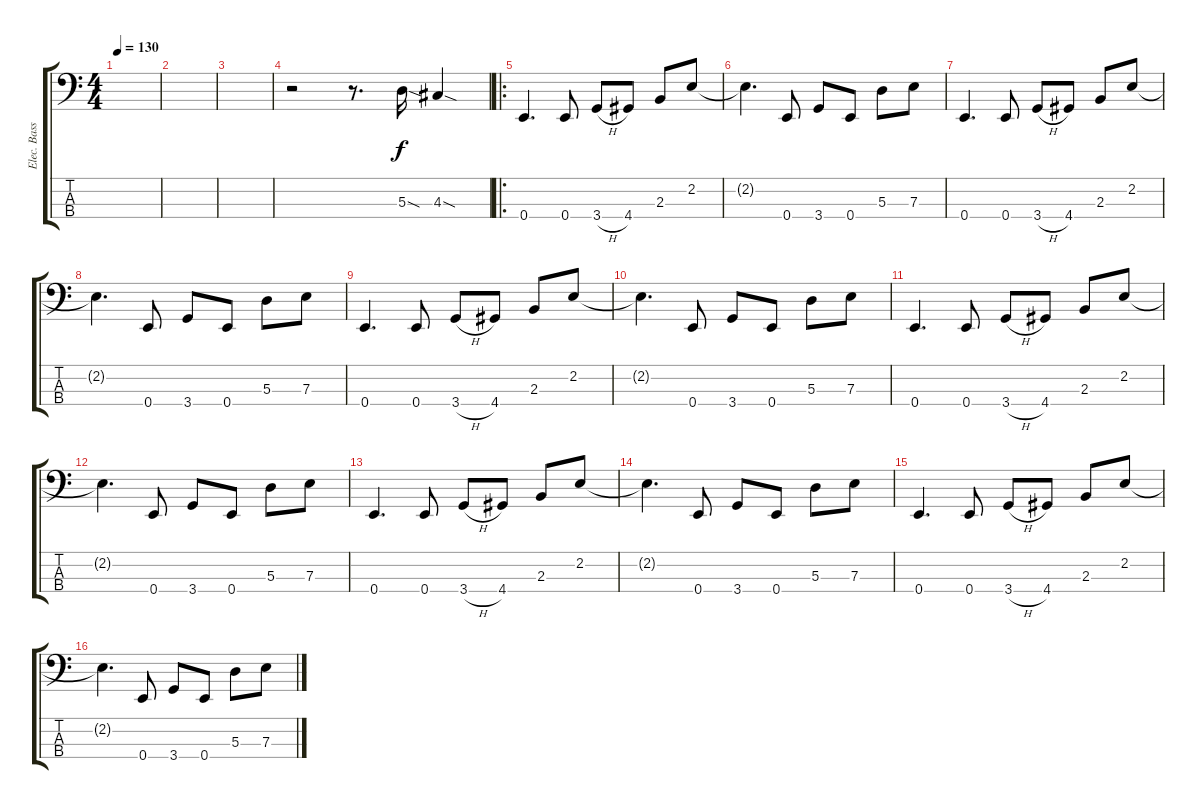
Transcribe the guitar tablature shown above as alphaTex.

\track ("Elec. Bass" "Elec. Bass") {instrument electricbassfinger}
\staff {score tabs}
\tuning (G2 D2 A1 E1) {hide}
\ts (4 4)
\tempo 130
\clef f4
\ks c
|
|
|
r.2 r.8{d} 5.3{sod}.16 4.3{sod}.4 |
\ro
0.4.4{d} 0.4.8 3.4{h}.8 4.4.8 2.3.8 2.2.8 |
2.2{t}.4{d} 0.4.8 3.4.8 0.4.8 5.3.8 7.3.8 |
0.4.4{d} 0.4.8 3.4{h}.8 4.4.8 2.3.8 2.2.8 |
2.2{t}.4{d} 0.4.8 3.4.8 0.4.8 5.3.8 7.3.8 |
0.4.4{d} 0.4.8 3.4{h}.8 4.4.8 2.3.8 2.2.8 |
2.2{t}.4{d} 0.4.8 3.4.8 0.4.8 5.3.8 7.3.8 |
0.4.4{d} 0.4.8 3.4{h}.8 4.4.8 2.3.8 2.2.8 |
2.2{t}.4{d} 0.4.8 3.4.8 0.4.8 5.3.8 7.3.8 |
0.4.4{d} 0.4.8 3.4{h}.8 4.4.8 2.3.8 2.2.8 |
2.2{t}.4{d} 0.4.8 3.4.8 0.4.8 5.3.8 7.3.8 |
0.4.4{d} 0.4.8 3.4{h}.8 4.4.8 2.3.8 2.2.8 |
2.2{t}.4{d} 0.4.8 3.4.8 0.4.8 5.3.8 7.3.8
